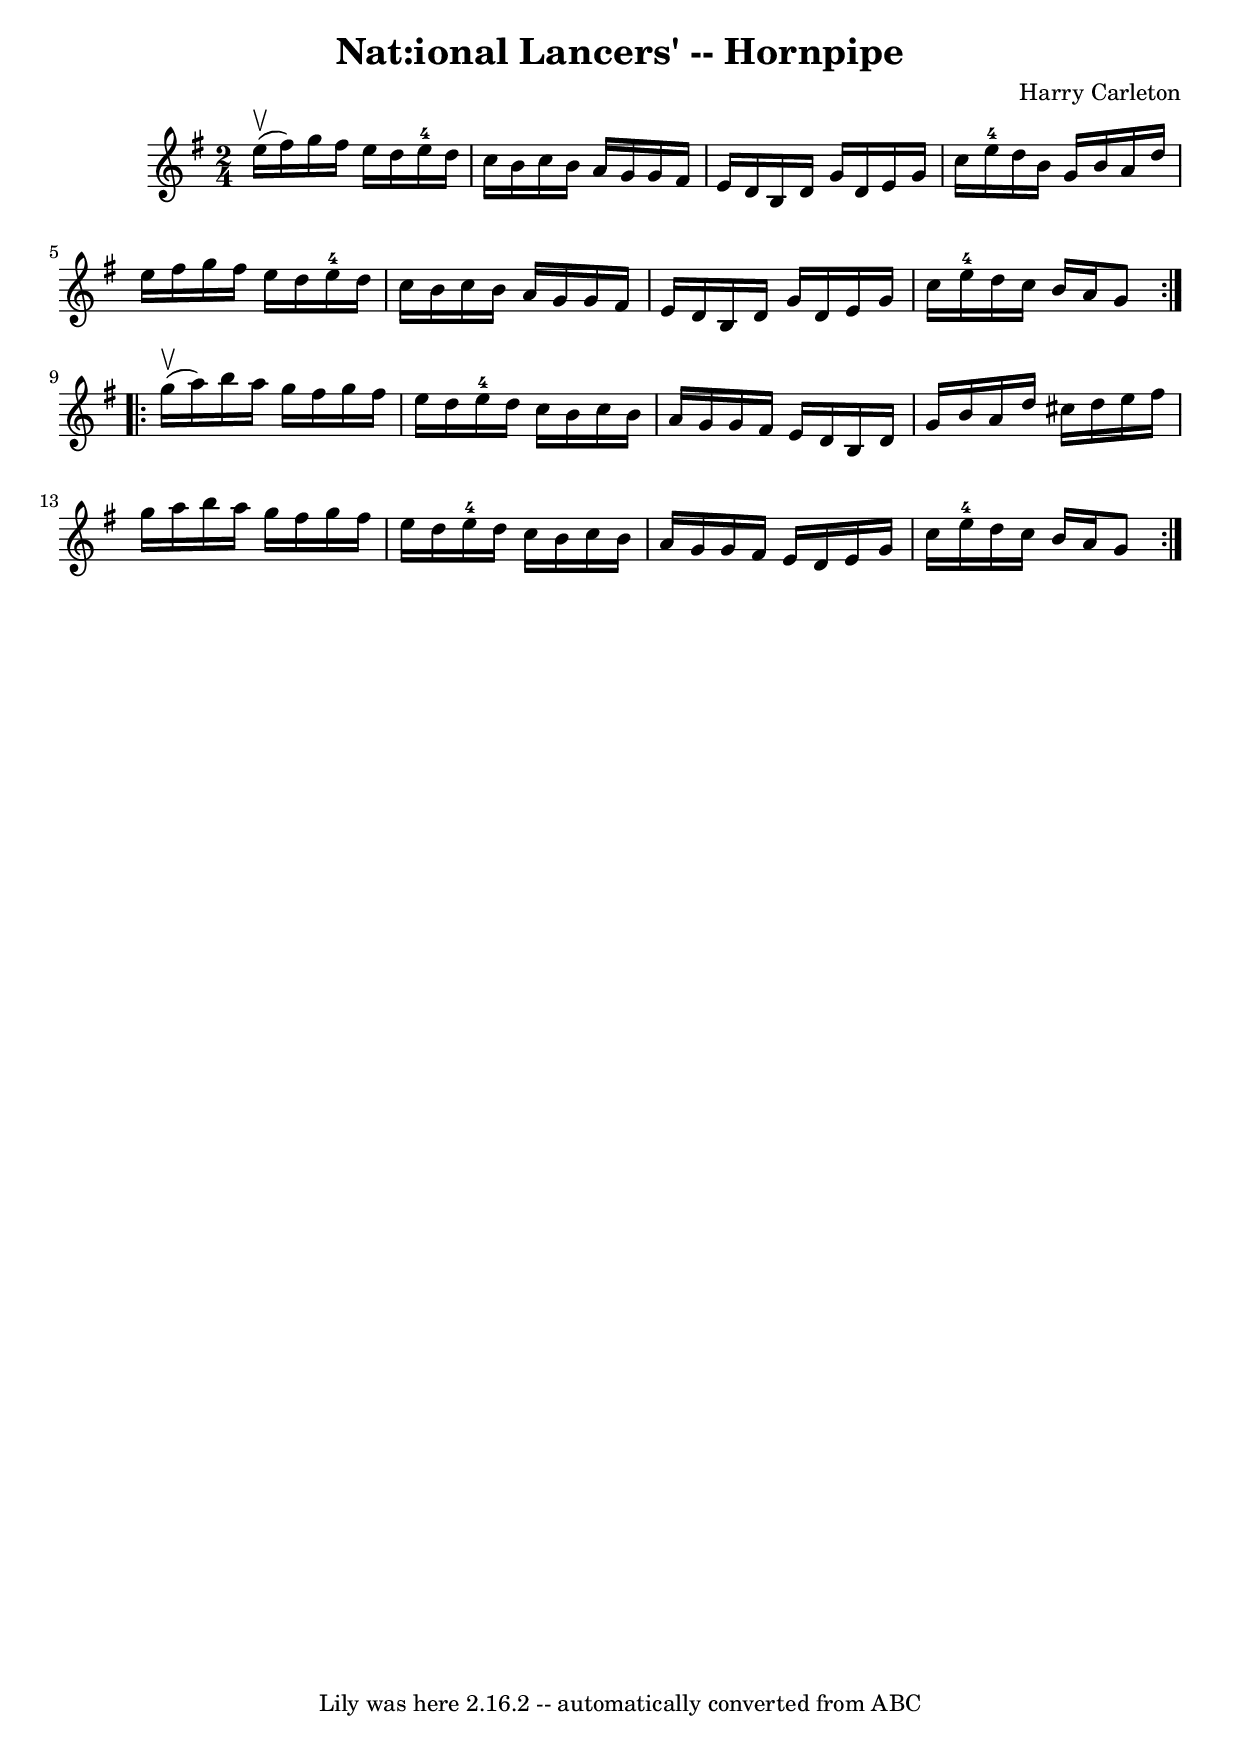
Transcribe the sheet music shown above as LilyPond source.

\version "2.16.2"
\include "Mammoth.ily"
\header {
  %% book = "Cole's 1000 Fiddle Tunes"
 composer = "Harry Carleton"
 crossRefNumber = "1"
 footnotes = ""
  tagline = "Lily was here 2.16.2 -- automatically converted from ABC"
  title = "Nat:ional Lancers' -- Hornpipe"

}
voicedefault =  {



  \repeat volta 2 {

    \time 2/4 
    \key g \major e''16 (^\upbow fis''16)  |
 g''16 fis''16 e''16 d''16 e''16-4 d''16 c''16 b'16   |
 c''16 b'16 a'16 g'16 g'16 fis'16 e'16 d'16   |
 b16 d'16 g'16 d'16 e'16 g'16 c''16 e''16-4  |
 d''16 b'16 g'16 b'16 a'16 d''16 e''16 fis''16   |
 g''16 fis''16 e''16 d''16 e''16-4 d''16 c''16 b'16    |
 c''16 b'16 a'16 g'16 g'16 fis'16 e'16 d'16   |
 b16 d'16 g'16 d'16 e'16 g'16 c''16 e''16-4  |
 d''16 c''16 b'16 a'16 g'8  
  }     
  \repeat volta 2 {
 g''16 (^\upbow a''16)  |
 b''16 a''16 g''16 fis''16 g''16 fis''16 e''16 d''16   |
 e''16-4 d''16 c''16 b'16 c''16 b'16 a'16 g'16   |
 g'16 fis'16 e'16 d'16 b16 d'16 g'16 b'16   |
 a'16 d''16 cis''16 d''16 e''16 fis''16 g''16 a''16   |
 b''16 a''16 g''16 fis''16 g''16 fis''16 e''16 d''16   |
 e''16-4 d''16 c''16 b'16 c''16 b'16 a'16 g'16   |
 g'16 fis'16 e'16 d'16 e'16 g'16 c''16 e''16-4  |
 d''16  
 c''16 b'16 a'16 g'8  
  }   

}

\score{
  <<

    \context Staff="default"
    {
      \voicedefault 
      
    }

  >>
  \layout {
    
  }
  \midi {
  }

}
